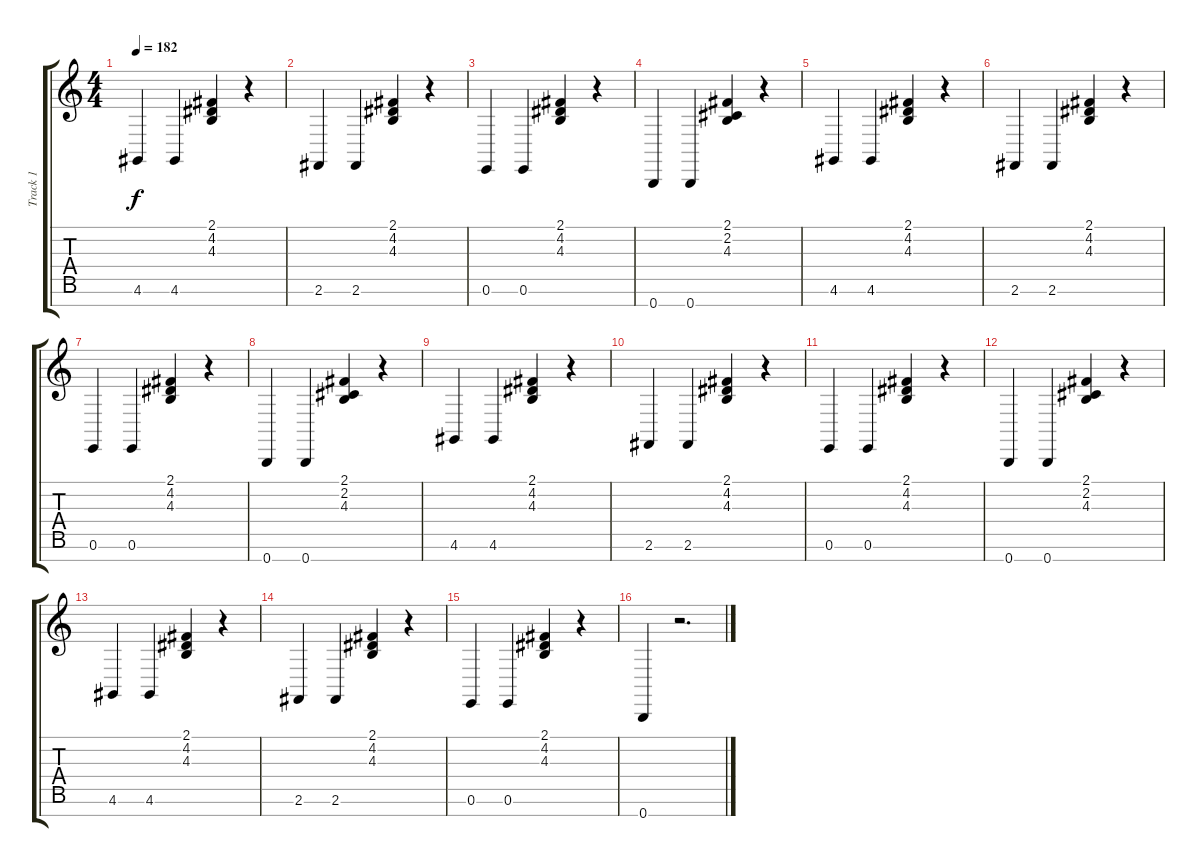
\track ("Track 1" "Track 1") {instrument electricgrandpiano}
\staff {score tabs}
\tuning (E4 B3 G3 D3 A2 E2 B1) {hide}
\ts (4 4)
\tempo 182
\clef g2
\ks c
4.6.4{dy f} 4.6.4 (2.1 4.2 4.3).4 r.4 |
2.6.4 2.6.4 (2.1 4.2 4.3).4 r.4 |
0.6.4 0.6.4 (2.1 4.2 4.3).4 r.4 |
0.7.4 0.7.4 (2.1 2.2 4.3).4 r.4 |
4.6.4 4.6.4 (2.1 4.2 4.3).4 r.4 |
2.6.4 2.6.4 (2.1 4.2 4.3).4 r.4 |
0.6.4 0.6.4 (2.1 4.2 4.3).4 r.4 |
0.7.4 0.7.4 (2.1 2.2 4.3).4 r.4 |
4.6.4 4.6.4 (2.1 4.2 4.3).4 r.4 |
2.6.4 2.6.4 (2.1 4.2 4.3).4 r.4 |
0.6.4 0.6.4 (2.1 4.2 4.3).4 r.4 |
0.7.4 0.7.4 (2.1 2.2 4.3).4 r.4 |
4.6.4 4.6.4 (2.1 4.2 4.3).4 r.4 |
2.6.4 2.6.4 (2.1 4.2 4.3).4 r.4 |
0.6.4 0.6.4 (2.1 4.2 4.3).4 r.4 |
0.7.4 r.2{d}
